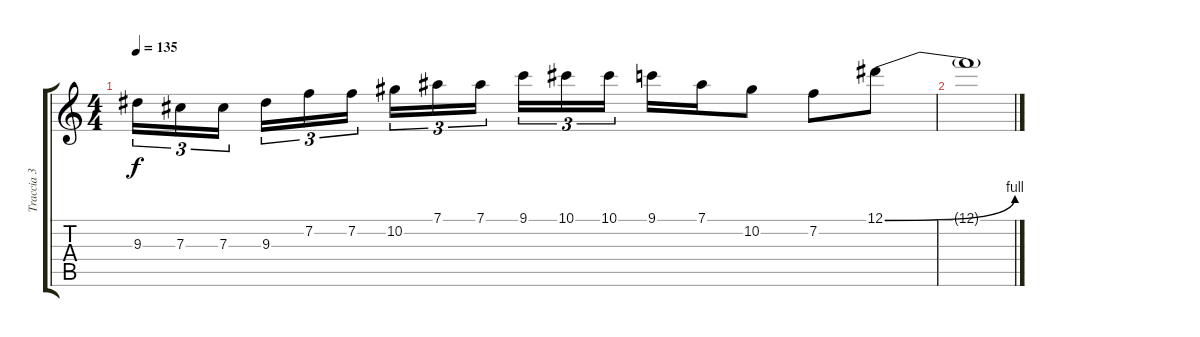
\track ("Traccia 3" "Traccia 3") {instrument distortionguitar}
\staff {score tabs}
\tuning (Eb4 Bb3 Gb3 Db3 Ab2 Eb2) {hide}
\ts (4 4)
\tempo 135
\clef g2
\ks c
9.3.16{tu (3 2) dy f} 7.3.16{tu (3 2)} 7.3.16{tu (3 2) beam splitsecondary} 9.3.16{tu (3 2)} 7.2.16{tu (3 2)} 7.2.16{tu (3 2)} 10.2.16{tu (3 2)} 7.1.16{tu (3 2)} 7.1.16{tu (3 2) beam splitsecondary} 9.1.16{tu (3 2)} 10.1.16{tu (3 2)} 10.1.16{tu (3 2)} 9.1.16 7.1.16 10.2.8 7.2.8 12.1{be (bend 0 0 60 4)}.8 |
12.1{t}.1
